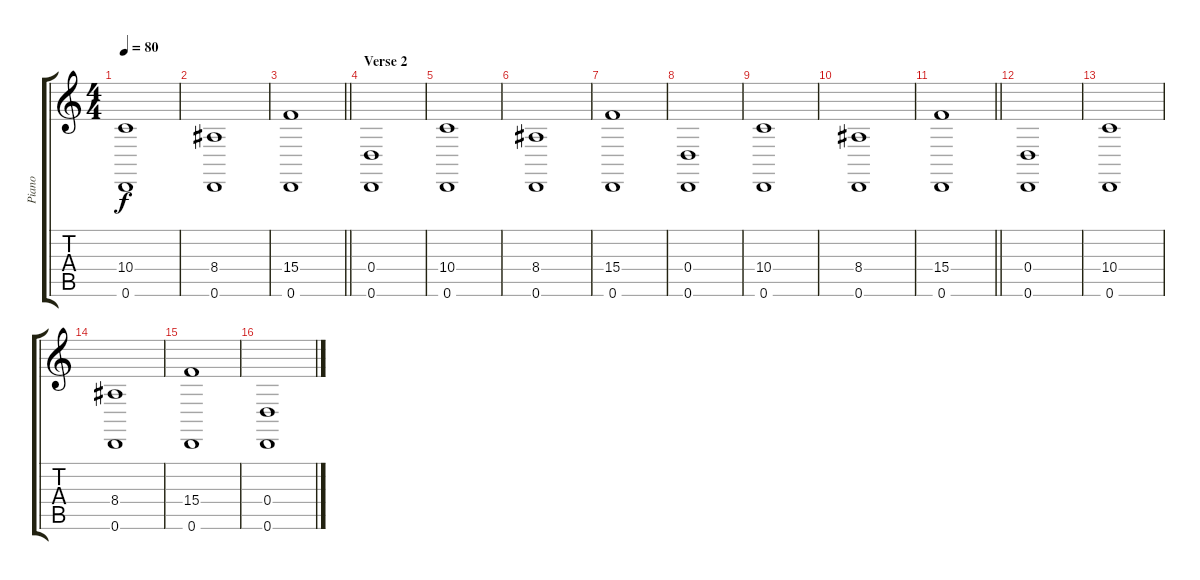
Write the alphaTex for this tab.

\track ("Piano" "Piano") {instrument acousticgrandpiano}
\staff {score tabs}
\tuning (E4 B3 G3 D3 A2 D2) {hide}
\ts (4 4)
\tempo 80
\clef g2
\ks c
(10.4 0.6).1{dy f} |
(8.4 0.6).1 |
\barLineRight lightlight
(15.4 0.6).1 |
\section ("" "Verse 2")
(0.4 0.6).1 |
(10.4 0.6).1 |
(8.4 0.6).1 |
(15.4 0.6).1 |
(0.4 0.6).1 |
(10.4 0.6).1 |
(8.4 0.6).1 |
\barLineRight lightlight
(15.4 0.6).1 |
\section ("" "")
(0.4 0.6).1 |
(10.4 0.6).1 |
(8.4 0.6).1 |
(15.4 0.6).1 |
(0.4 0.6).1
